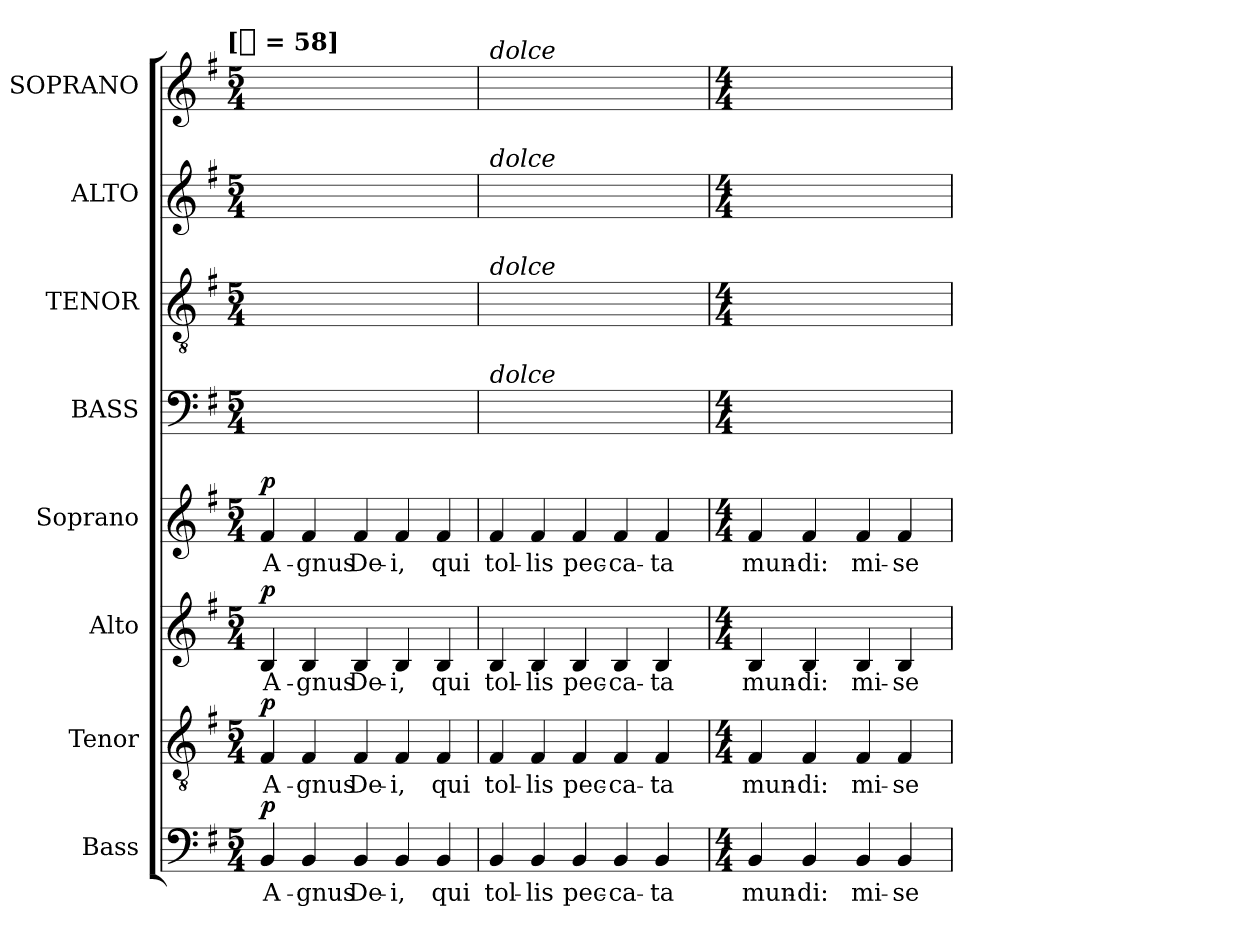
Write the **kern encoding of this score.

**kern	**text	**dynam	**kern	**text	**dynam	**kern	**text	**dynam	**kern	**text	**dynam	**kern	**kern	**kern	**kern
*part8	*part8	*part8	*part7	*part7	*part7	*part6	*part6	*part6	*part5	*part5	*part5	*part4	*part3	*part2	*part1
*staff8	*staff8	*staff8	*staff7	*staff7	*staff7	*staff6	*staff6	*staff6	*staff5	*staff5	*staff5	*staff4	*staff3	*staff2	*staff1
*I"Bass	*	*	*I"Tenor	*	*	*I"Alto	*	*	*I"Soprano	*	*	*I"BASS	*I"TENOR	*I"ALTO	*I"SOPRANO
*I'B.	*	*	*I'T.	*	*	*I'A.	*	*	*I'S.	*	*	*I'B.	*I'T.	*I'A.	*I'S.
*clefF4	*	*	*clefGv2	*	*	*clefG2	*	*	*clefG2	*	*	*clefF4	*clefGv2	*clefG2	*clefG2
*k[f#]	*	*	*k[f#]	*	*	*k[f#]	*	*	*k[f#]	*	*	*k[f#]	*k[f#]	*k[f#]	*k[f#]
*G:	*	*	*G:	*	*	*G:	*	*	*G:	*	*	*G:	*G:	*G:	*G:
!!LO:TX:omd:t=[[quarter] = 58]
*M5/4	*	*	*M5/4	*	*	*M5/4	*	*	*M5/4	*	*	*M5/4	*M5/4	*M5/4	*M5/4
*MM58	*	*	*MM58	*	*	*MM58	*	*	*MM58	*	*	*MM58	*MM58	*MM58	*MM58
=1	=1	=1	=1	=1	=1	=1	=1	=1	=1	=1	=1	=1	=1	=1	=1
!	!	!LO:DY:a	!	!	!LO:DY:a	!	!	!LO:DY:a	!	!	!LO:DY:a	!	!	!	!
4BB	A-	p	4F#	A-	p	4B	A-	p	4f#	A-	p	4%5ryy	4%5ryy	4%5ryy	4%5ryy
4BB	-gnus	.	4F#	-gnus	.	4B	-gnus	.	4f#	-gnus	.	.	.	.	.
4BB	De-	.	4F#	De-	.	4B	De-	.	4f#	De-	.	.	.	.	.
4BB	-i,	.	4F#	-i,	.	4B	-i,	.	4f#	-i,	.	.	.	.	.
4BB	qui	.	4F#	qui	.	4B	qui	.	4f#	qui	.	.	.	.	.
=2	=2	=2	=2	=2	=2	=2	=2	=2	=2	=2	=2	=2	=2	=2	=2
!	!	!	!	!	!	!	!	!	!	!	!	!	!	!	!LO:TX:a:i:t=dolce
!	!	!	!	!	!	!	!	!	!	!	!	!	!	!LO:TX:a:i:t=dolce	!
!	!	!	!	!	!	!	!	!	!	!	!	!	!LO:TX:a:i:t=dolce	!	!
!	!	!	!	!	!	!	!	!	!	!	!	!LO:TX:a:i:t=dolce	!	!	!
4BB	tol-	.	4F#	tol-	.	4B	tol-	.	4f#	tol-	.	4ryy	4ryy	4ryy	4ryy
4BB	-lis	.	4F#	-lis	.	4B	-lis	.	4f#	-lis	.	4ryy	4ryy	4ryy	4ryy
4BB	pec-	.	4F#	pec-	.	4B	pec-	.	4f#	pec-	.	4ryy	4ryy	4ryy	4ryy
4BB	-ca-	.	4F#	-ca-	.	4B	-ca-	.	4f#	-ca-	.	4ryy	4ryy	4ryy	4ryy
4BB	-ta	.	4F#	-ta	.	4B	-ta	.	4f#	-ta	.	8ryy	8ryy	8ryy	8ryy
.	.	.	.	.	.	.	.	.	.	.	.	8ryy	8ryy	8ryy	8ryy
=3	=3	=3	=3	=3	=3	=3	=3	=3	=3	=3	=3	=3	=3	=3	=3
*M4/4	*	*	*M4/4	*	*	*M4/4	*	*	*M4/4	*	*	*M4/4	*M4/4	*M4/4	*M4/4
4BB	mun-	.	4F#	mun-	.	4B	mun-	.	4f#	mun-	.	8ryy	8ryy	8ryy	8ryy
.	.	.	.	.	.	.	.	.	.	.	.	4ryy	4ryy	4ryy	4ryy
4BB	-di:	.	4F#	-di:	.	4B	-di:	.	4f#	-di:	.	.	.	.	.
.	.	.	.	.	.	.	.	.	.	.	.	8ryy	8ryy	8ryy	8ryy
4BB	mi-	.	4F#	mi-	.	4B	mi-	.	4f#	mi-	.	4ryy	4ryy	4ryy	4ryy
4BB	-se-	.	4F#	-se-	.	4B	-se-	.	4f#	-se-	.	8ryy	8ryy	8ryy	8ryy
.	.	.	.	.	.	.	.	.	.	.	.	8ryy	8ryy	8ryy	8ryy
=	=	=	=	=	=	=	=	=	=	=	=	=	=	=	=
*-	*-	*-	*-	*-	*-	*-	*-	*-	*-	*-	*-	*-	*-	*-	*-
